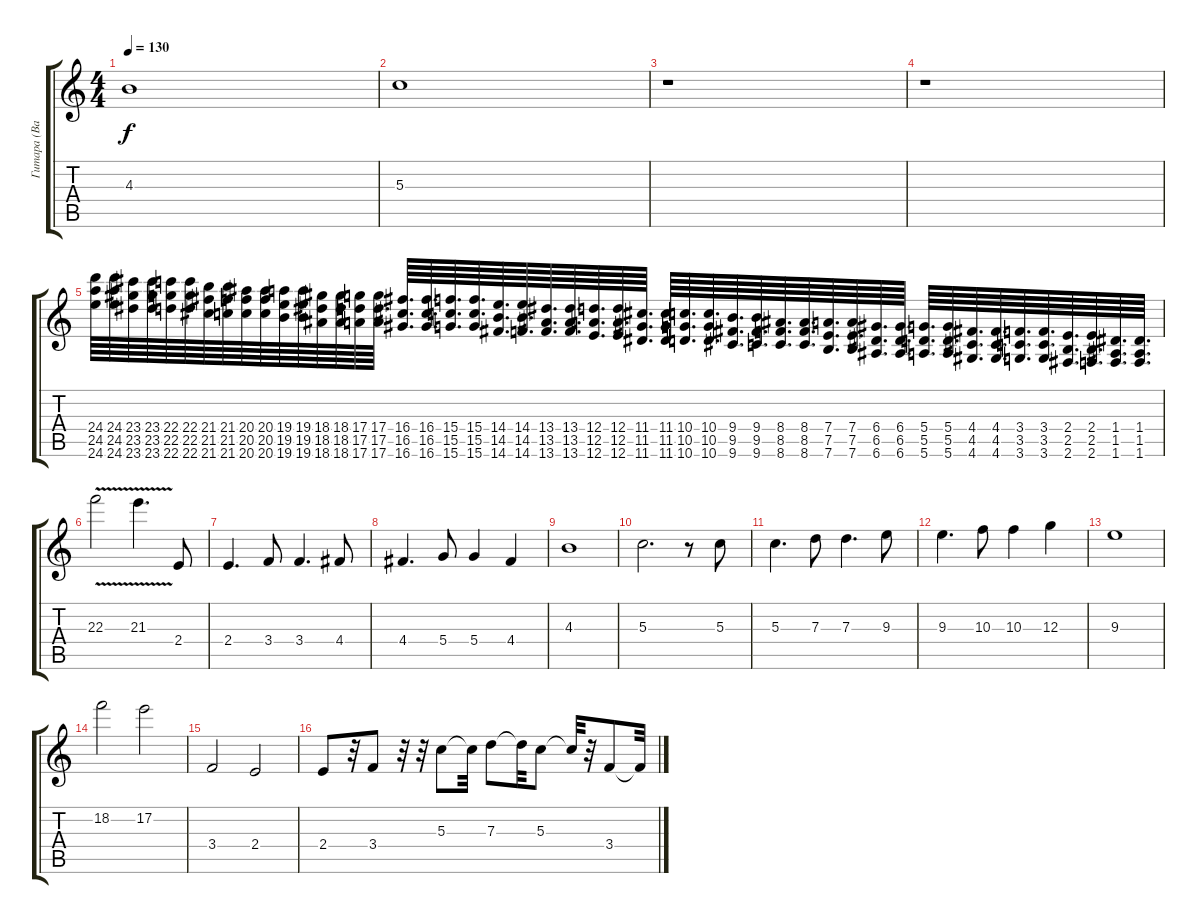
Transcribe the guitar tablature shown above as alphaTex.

\track ("Гитара (Вадим)" "Гитара (Ва") {instrument distortionguitar}
\staff {score tabs}
\tuning (E4 B3 G3 D3 A2 E2) {hide}
\ts (4 4)
\tempo 130
\clef g2
\ks c
4.3.1{dy f} |
5.3.1 |
r.1 |
r.1 |
(24.4 24.5 24.6).64 (24.4 24.5 24.6).64 (23.4 23.5 23.6).64 (23.4 23.5 23.6).64 (22.4 22.5 22.6).64 (22.4 22.5 22.6).64 (21.4 21.5 21.6).64 (21.4 21.5 21.6).64 (20.4 20.5 20.6).64 (20.4 20.5 20.6).64 (19.4 19.5 19.6).64 (19.4 19.5 19.6).64 (18.4 18.5 18.6).64 (18.4 18.5 18.6).64 (17.4 17.5 17.6).64 (17.4 17.5 17.6).64{d} (16.4 16.5 16.6).64{d} (16.4 16.5 16.6).64{d} (15.4 15.5 15.6).64{d} (15.4 15.5 15.6).64{d} (14.4 14.5 14.6).64{d} (14.4 14.5 14.6).64{d} (13.4 13.5 13.6).64{d} (13.4 13.5 13.6).64{d} (12.4 12.5 12.6).64{d} (12.4 12.5 12.6).64{d} (11.4 11.5 11.6).64{d} (11.4 11.5 11.6).64 (10.4 10.5 10.6).64{d} (10.4 10.5 10.6).64{d} (9.4 9.5 9.6).64{d} (9.4 9.5 9.6).64{d} (8.4 8.5 8.6).64{d} (8.4 8.5 8.6).64{d} (7.4 7.5 7.6).64{d} (7.4 7.5 7.6).64{d} (6.4 6.5 6.6).64{d} (6.4 6.5 6.6).64{d} (5.4 5.5 5.6).64{d} (5.4 5.5 5.6).64{d} (4.4 4.5 4.6).64{d} (4.4 4.5 4.6).64{d} (3.4 3.5 3.6).64{d} (3.4 3.5 3.6).64{d} (2.4 2.5 2.6).64{d} (2.4 2.5 2.6).64{d} (1.4 1.5 1.6).64{d} (1.4 1.5 1.6).64{d} |
22.3{v}.2 21.3{v}.4{d} 2.4.8 |
2.4.4{d} 3.4.8 3.4.4{d} 4.4.8 |
4.4.4{d} 5.4.8 5.4.4 4.4.4 |
4.3.1 |
5.3.2{d} r.8 5.3.8 |
5.3.4{d} 7.3.8 7.3.4{d} 9.3.8 |
9.3.4{d} 10.3.8 10.3.4 12.3.4 |
9.3.1 |
18.2.2 17.2.2 |
3.4.2 2.4.2 |
2.4.8 r.32 3.4.8 r.32 r.32 5.3.8 5.3{t}.32 7.3.8 7.3{t}.32 5.3.8 5.3{t}.32 r.32 3.4.8 3.4{t}.32
